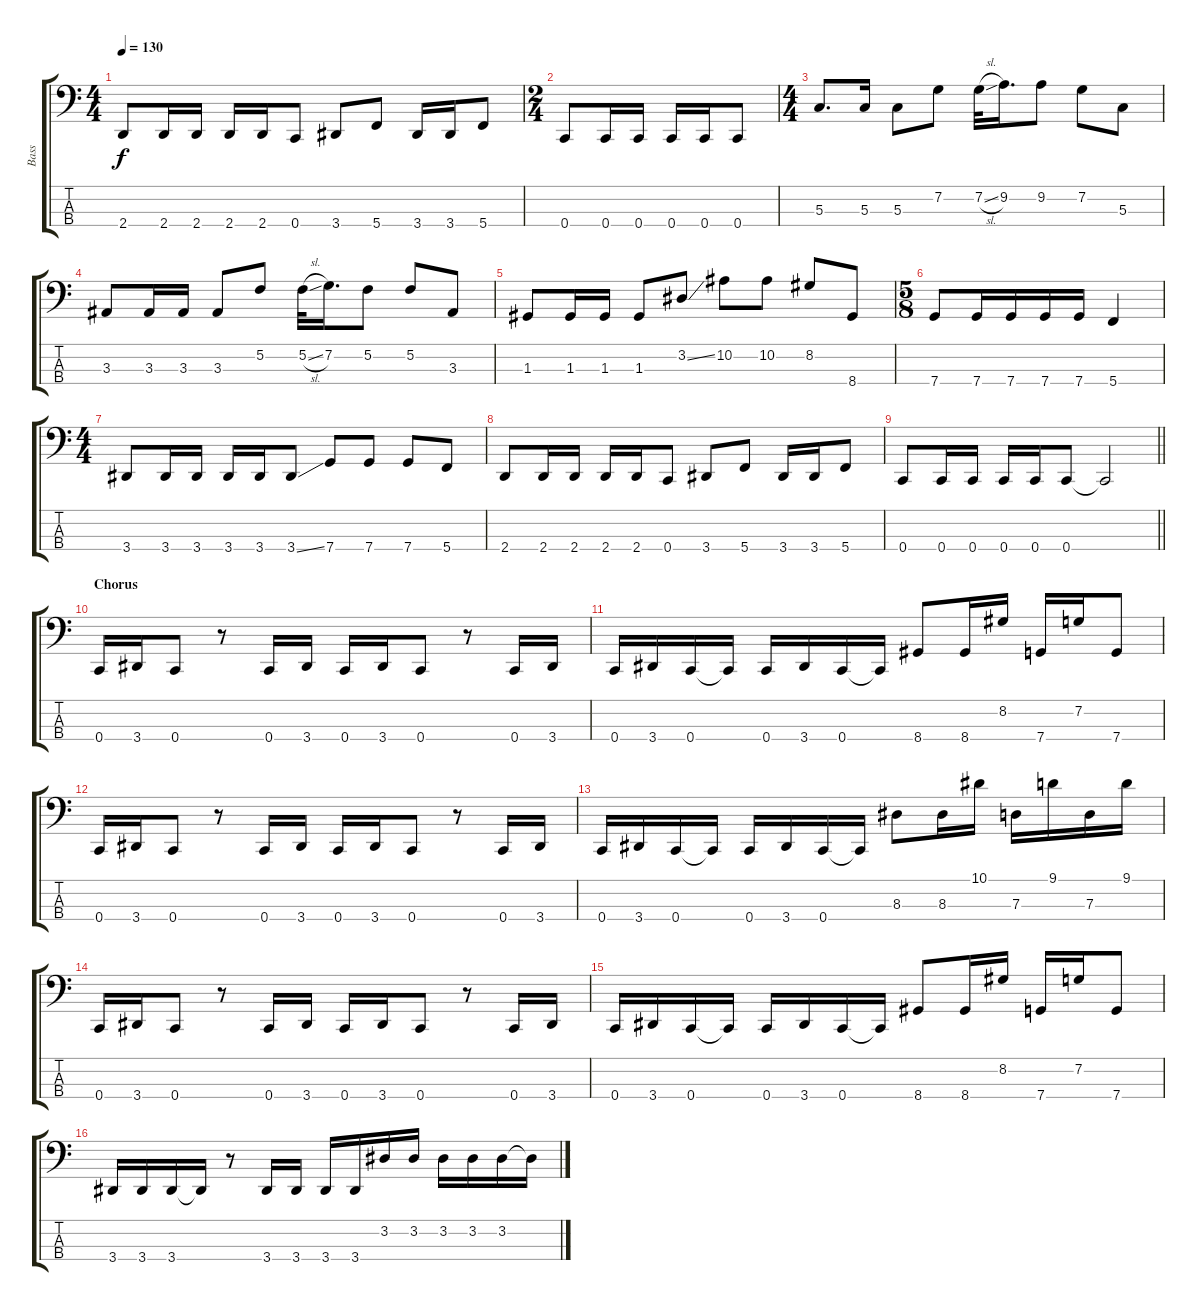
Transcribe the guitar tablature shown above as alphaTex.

\track ("Bass" "Bass") {instrument slapbass1}
\staff {score tabs}
\tuning (F2 C2 G1 C1) {hide}
\ts (4 4)
\tempo 130
\clef f4
\ks c
2.4.8{dy f} 2.4.16 2.4.16 2.4.16 2.4.16 0.4.8 3.4.8 5.4.8 3.4.16 3.4.16 5.4.8 |
\ts (2 4)
0.4.8 0.4.16 0.4.16 0.4.16 0.4.16 0.4.8 |
\ts (4 4)
5.3.8{d} 5.3.16 5.3.8 7.2.8 7.2{sl}.32 9.2.16{d} 9.2.8 7.2.8 5.3.8 |
3.3.8 3.3.16 3.3.16 3.3.8 5.2.8 5.2{sl}.32 7.2.16{d} 5.2.8 5.2.8 3.3.8 |
1.3.8 1.3.16 1.3.16 1.3.8 3.2{ss}.8 10.2.8 10.2.8 8.2.8 8.4.8 |
\ts (5 8)
7.4.8 7.4.16 7.4.16 7.4.16 7.4.16 5.4.4 |
\ts (4 4)
3.4.8 3.4.16 3.4.16 3.4.16 3.4.16 3.4{ss}.8 7.4.8 7.4.8 7.4.8 5.4.8 |
2.4.8 2.4.16 2.4.16 2.4.16 2.4.16 0.4.8 3.4.8 5.4.8 3.4.16 3.4.16 5.4.8 |
\barLineRight lightlight
0.4.8 0.4.16 0.4.16 0.4.16 0.4.16 0.4.8 0.4{t}.2 |
\section ("" "Chorus")
0.4.16{volume 13 instrument slapbass1} 3.4.16 0.4.8 r.8 0.4.16 3.4.16 0.4.16 3.4.16 0.4.8 r.8 0.4.16 3.4.16 |
0.4.16 3.4.16 0.4.16 0.4{t}.16 0.4.16 3.4.16 0.4.16 0.4{t}.16 8.4.8 8.4.16 8.2.16 7.4.16 7.2.16 7.4.8 |
0.4.16 3.4.16 0.4.8 r.8 0.4.16 3.4.16 0.4.16 3.4.16 0.4.8 r.8 0.4.16 3.4.16 |
0.4.16 3.4.16 0.4.16 0.4{t}.16 0.4.16 3.4.16 0.4.16 0.4{t}.16 8.3.8 8.3.16 10.1.16 7.3.16 9.1.16 7.3.16 9.1.16 |
0.4.16 3.4.16 0.4.8 r.8 0.4.16 3.4.16 0.4.16 3.4.16 0.4.8 r.8 0.4.16 3.4.16 |
0.4.16 3.4.16 0.4.16 0.4{t}.16 0.4.16 3.4.16 0.4.16 0.4{t}.16 8.4.8 8.4.16 8.2.16 7.4.16 7.2.16 7.4.8 |
3.4.16 3.4.16 3.4.16 3.4{t}.16 r.8 3.4.16 3.4.16 3.4.16 3.4.16 3.2.16 3.2.16 3.2.16 3.2.16 3.2.16 3.2{t}.16
